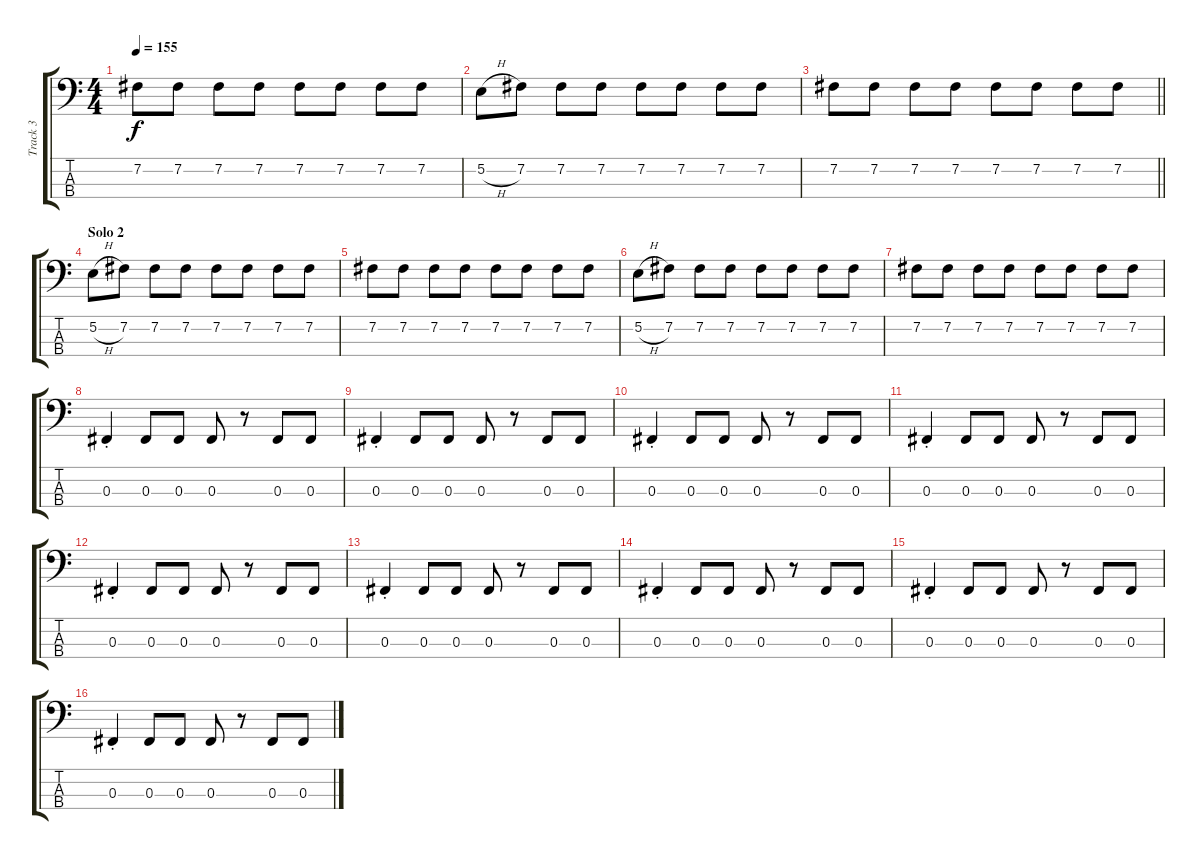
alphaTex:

\track ("Track 3" "Track 3") {instrument electricbassfinger}
\staff {score tabs}
\tuning (E2 B1 Gb1 Db1) {hide}
\ts (4 4)
\tempo 155
\clef f4
\ks c
7.2.8{dy f} 7.2.8 7.2.8 7.2.8 7.2.8 7.2.8 7.2.8 7.2.8 |
5.2{h}.8 7.2.8 7.2.8 7.2.8 7.2.8 7.2.8 7.2.8 7.2.8 |
\barLineRight lightlight
7.2.8 7.2.8 7.2.8 7.2.8 7.2.8 7.2.8 7.2.8 7.2.8 |
\section ("" "Solo 2")
5.2{h}.8 7.2.8 7.2.8 7.2.8 7.2.8 7.2.8 7.2.8 7.2.8 |
7.2.8 7.2.8 7.2.8 7.2.8 7.2.8 7.2.8 7.2.8 7.2.8 |
5.2{h}.8 7.2.8 7.2.8 7.2.8 7.2.8 7.2.8 7.2.8 7.2.8 |
7.2.8 7.2.8 7.2.8 7.2.8 7.2.8 7.2.8 7.2.8 7.2.8 |
0.3{st}.4 0.3.8 0.3.8 0.3.8 r.8 0.3.8 0.3.8 |
0.3{st}.4 0.3.8 0.3.8 0.3.8 r.8 0.3.8 0.3.8 |
0.3{st}.4 0.3.8 0.3.8 0.3.8 r.8 0.3.8 0.3.8 |
0.3{st}.4 0.3.8 0.3.8 0.3.8 r.8 0.3.8 0.3.8 |
0.3{st}.4 0.3.8 0.3.8 0.3.8 r.8 0.3.8 0.3.8 |
0.3{st}.4 0.3.8 0.3.8 0.3.8 r.8 0.3.8 0.3.8 |
0.3{st}.4 0.3.8 0.3.8 0.3.8 r.8 0.3.8 0.3.8 |
0.3{st}.4 0.3.8 0.3.8 0.3.8 r.8 0.3.8 0.3.8 |
0.3{st}.4 0.3.8 0.3.8 0.3.8 r.8 0.3.8 0.3.8
